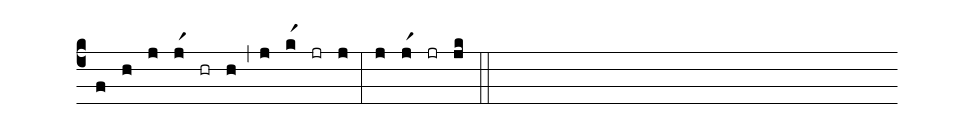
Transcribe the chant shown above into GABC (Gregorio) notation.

%%
(c4)
(f) (h)
(j) (jr1) (hr) (h) (,)
(j) (kr1) (jr) (j) (:)
(j) (jr1) (jr) (jk) (::)
